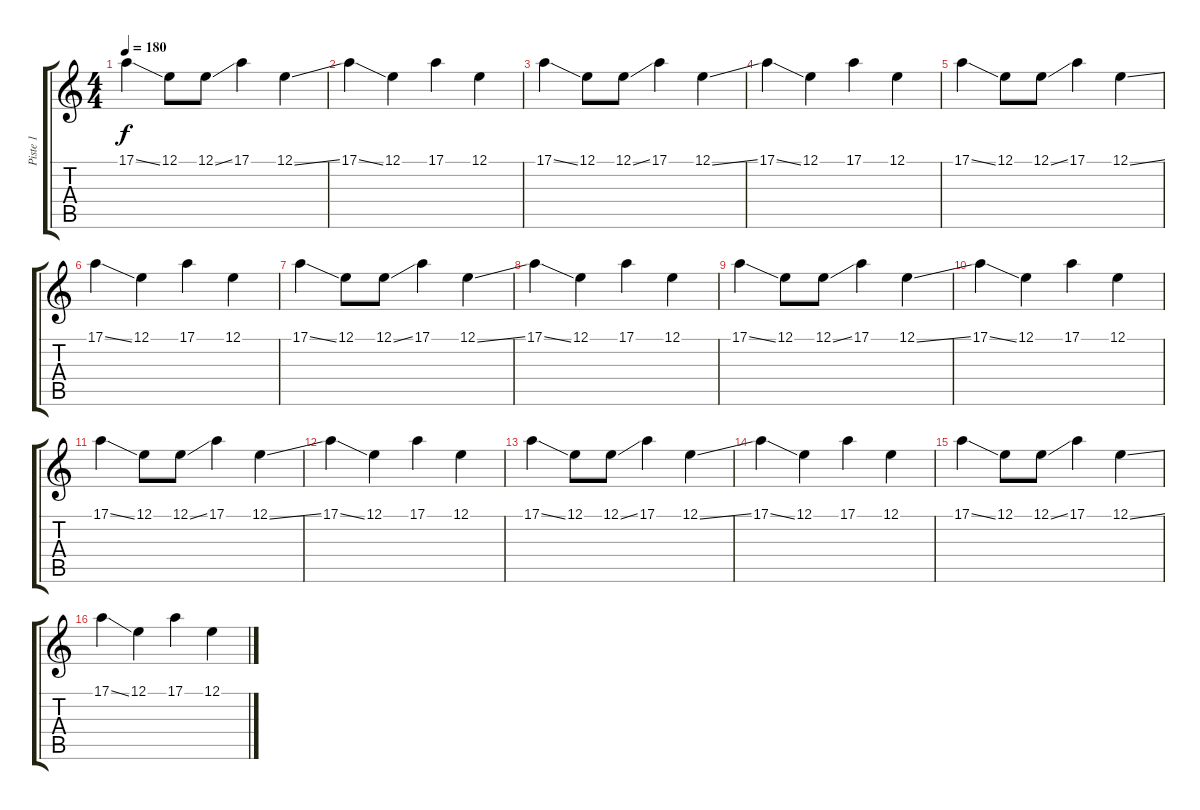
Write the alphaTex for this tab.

\track ("Piste 1" "Piste 1") {instrument lead2sawtooth}
\staff {score tabs}
\tuning (E4 B3 G3 D3 A2 E2) {hide}
\ts (4 4)
\tempo 180
\clef g2
\ks c
17.1{ss}.4{dy f instrument lead2sawtooth} 12.1.8 12.1{ss}.8 17.1.4 12.1{ss}.4 |
17.1{ss}.4 12.1.4 17.1.4 12.1.4 |
17.1{ss}.4 12.1.8 12.1{ss}.8 17.1.4 12.1{ss}.4 |
17.1{ss}.4 12.1.4 17.1.4 12.1.4 |
17.1{ss}.4 12.1.8 12.1{ss}.8 17.1.4 12.1{ss}.4 |
17.1{ss}.4 12.1.4 17.1.4 12.1.4 |
17.1{ss}.4 12.1.8 12.1{ss}.8 17.1.4 12.1{ss}.4 |
17.1{ss}.4 12.1.4 17.1.4 12.1.4 |
17.1{ss}.4 12.1.8 12.1{ss}.8 17.1.4 12.1{ss}.4 |
17.1{ss}.4 12.1.4 17.1.4 12.1.4 |
17.1{ss}.4 12.1.8 12.1{ss}.8 17.1.4 12.1{ss}.4 |
17.1{ss}.4 12.1.4 17.1.4 12.1.4 |
17.1{ss}.4 12.1.8 12.1{ss}.8 17.1.4 12.1{ss}.4 |
17.1{ss}.4 12.1.4 17.1.4 12.1.4 |
17.1{ss}.4 12.1.8 12.1{ss}.8 17.1.4 12.1{ss}.4 |
17.1{ss}.4 12.1.4 17.1.4 12.1.4
